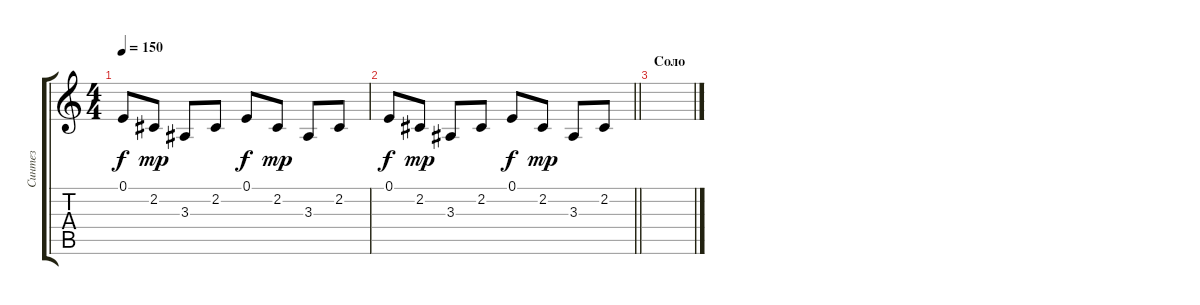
\track ("Синтез" "Синтез") {instrument stringensemble1}
\staff {score tabs}
\tuning (E4 B3 G3 D3 A2 E2) {hide}
\ts (4 4)
\tempo 150
\clef g2
\ks c
0.1.8{dy f} 2.2.8{dy mp} 3.3.8 2.2.8 0.1.8{dy f} 2.2.8{dy mp} 3.3.8 2.2.8 |
\barLineRight lightlight
0.1.8{dy f} 2.2.8{dy mp} 3.3.8 2.2.8 0.1.8{dy f} 2.2.8{dy mp} 3.3.8 2.2.8 |
\section ("" "Соло")
